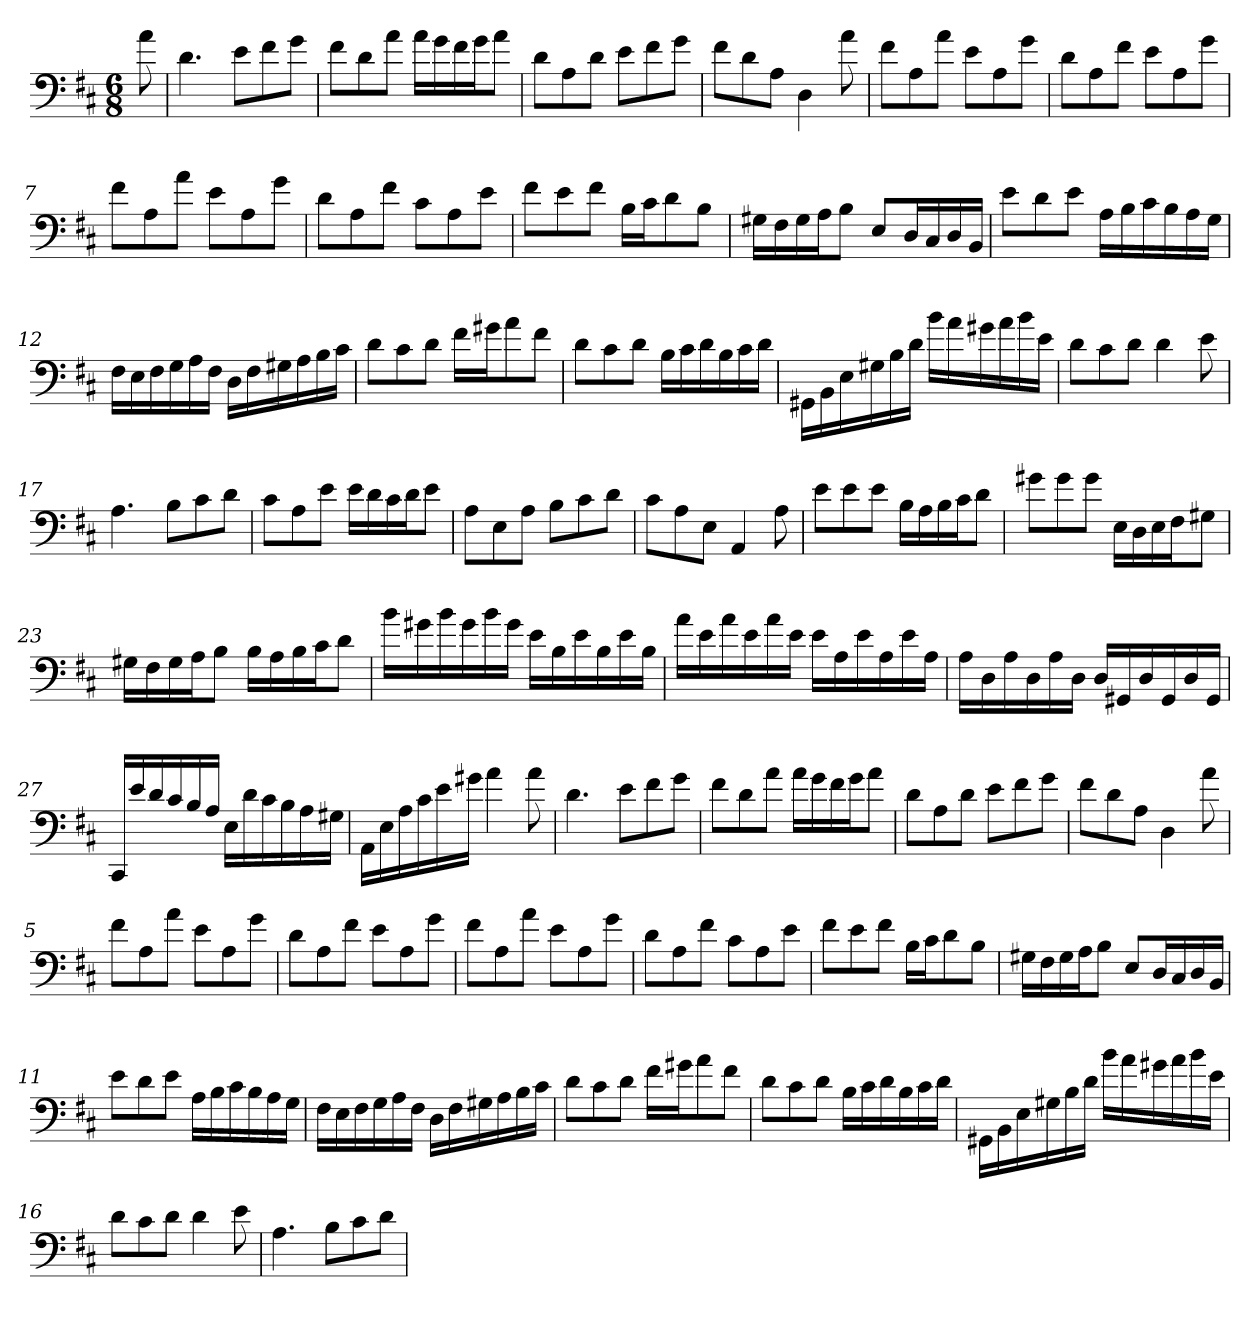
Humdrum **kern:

**kern
*part1
*staff1
*clefF4
*k[f#c#]
*D:
*M6/8
=
8a
=1
4.d
8e\L
8f#\
8g\J
=2
8f#\L
8d\
8a\J
16a\LL
16g\
16f#\
16g\J
8a\J
=3
8d\L
8A\
8d\J
8e\L
8f#\
8g\J
=4
8f#\L
8d\
8A\J
4D
8a
=5
8f#\L
8A\
8a\J
8e\L
8A\
8g\J
=6
8d\L
8A\
8f#\J
8e\L
8A\
8g\J
=7
8f#\L
8A\
8a\J
8e\L
8A\
8g\J
=8
8d\L
8A\
8f#\J
8c#\L
8A\
8e\J
=9
8f#\L
8e\
8f#\J
16B\LL
16c#\J
8d\
8B\J
=10
16G#X\LL
16F#\
16G#\
16A\J
8B\J
8E/L
16D/L
16C#/
16D/
16BB/JJ
=11
8e\L
8d\
8e\J
16A\LL
16B\
16c#\
16B\
16A\
16G\JJ
=12
16F#\LL
16E\
16F#\
16G\
16A\
16F#\JJ
16D\LL
16F#\
16G#X\
16A\
16B\
16c#\JJ
=13
8d\L
8c#\
8d\J
16f#\LL
16g#X\J
8a\
8f#\J
=14
8d\L
8c#\
8d\J
16B\LL
16c#\
16d\
16B\
16c#\
16d\JJ
=15
16GG#X\LL
16BB\
16E\
16G#X\
16B\
16d\JJ
16b\LL
16a\
16g#X\
16a\
16b\
16e\JJ
=16
8d\L
8c#\
8d\J
4d
8e
=17
4.A
8B\L
8c#\
8d\J
=18
8c#\L
8A\
8e\J
16e\LL
16d\
16c#\
16d\J
8e\J
=19
8A\L
8E\
8A\J
8B\L
8c#\
8d\J
=20
8c#\L
8A\
8E\J
4AA
8A
=21
8e\L
8e\
8e\J
16B\LL
16A\
16B\
16c#\J
8d\J
=22
8g#X\L
8g#\
8g#\J
16E\LL
16D\
16E\
16F#\J
8G#X\J
=23
16G#X\LL
16F#\
16G#\
16A\J
8B\J
16B\LL
16A\
16B\
16c#\J
8d\J
=24
16b\LL
16g#X\
16b\
16g#\
16b\
16g#\JJ
16e\LL
16B\
16e\
16B\
16e\
16B\JJ
=25
16a\LL
16e\
16a\
16e\
16a\
16e\JJ
16e\LL
16A\
16e\
16A\
16e\
16A\JJ
=26
16A\LL
16D\
16A\
16D\
16A\
16D\JJ
16D/LL
16GG#X/
16D/
16GG#/
16D/
16GG#/JJ
=27
16CC#/LL
16e/
16d/
16c#/
16B/
16A/JJ
16E\LL
16d\
16c#\
16B\
16A\
16G#X\JJ
=28
16AA\LL
16E\
16A\
16c#\
16e\
16g#X\JJ
4a
8a
=1
4.d
8e\L
8f#\
8g\J
=2
8f#\L
8d\
8a\J
16a\LL
16g\
16f#\
16g\J
8a\J
=3
8d\L
8A\
8d\J
8e\L
8f#\
8g\J
=4
8f#\L
8d\
8A\J
4D
8a
=5
8f#\L
8A\
8a\J
8e\L
8A\
8g\J
=6
8d\L
8A\
8f#\J
8e\L
8A\
8g\J
=7
8f#\L
8A\
8a\J
8e\L
8A\
8g\J
=8
8d\L
8A\
8f#\J
8c#\L
8A\
8e\J
=9
8f#\L
8e\
8f#\J
16B\LL
16c#\J
8d\
8B\J
=10
16G#X\LL
16F#\
16G#\
16A\J
8B\J
8E/L
16D/L
16C#/
16D/
16BB/JJ
=11
8e\L
8d\
8e\J
16A\LL
16B\
16c#\
16B\
16A\
16G\JJ
=12
16F#\LL
16E\
16F#\
16G\
16A\
16F#\JJ
16D\LL
16F#\
16G#X\
16A\
16B\
16c#\JJ
=13
8d\L
8c#\
8d\J
16f#\LL
16g#X\J
8a\
8f#\J
=14
8d\L
8c#\
8d\J
16B\LL
16c#\
16d\
16B\
16c#\
16d\JJ
=15
16GG#X\LL
16BB\
16E\
16G#X\
16B\
16d\JJ
16b\LL
16a\
16g#X\
16a\
16b\
16e\JJ
=16
8d\L
8c#\
8d\J
4d
8e
=17
4.A
8B\L
8c#\
8d\J
=
*-
